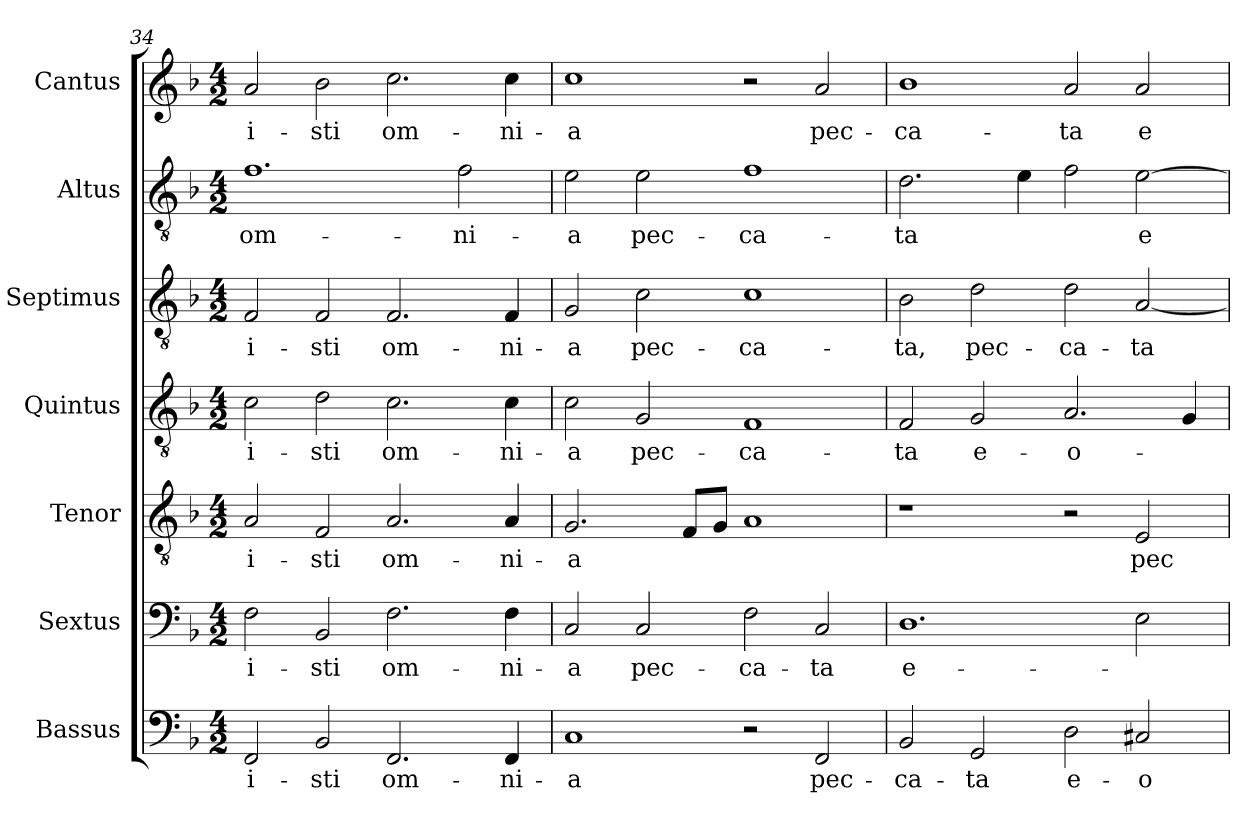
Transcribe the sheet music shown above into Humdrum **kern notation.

**kern	**text	**kern	**text	**kern	**text	**kern	**text	**kern	**text	**kern	**text	**kern	**text
*part7	*part7	*part6	*part6	*part5	*part5	*part4	*part4	*part3	*part3	*part2	*part2	*part1	*part1
*staff7	*staff7	*staff6	*staff6	*staff5	*staff5	*staff4	*staff4	*staff3	*staff3	*staff2	*staff2	*staff1	*staff1
*I"Bassus	*	*I"Sextus	*	*I"Tenor	*	*I"Quintus	*	*I"Septimus	*	*I"Altus	*	*I"Cantus	*
*I'B.	*	*	*	*I'T.	*	*	*	*	*	*I'A.	*	*I'C.	*
*clefF4	*	*clefF4	*	*clefGv2	*	*clefGv2	*	*clefGv2	*	*clefGv2	*	*clefG2	*
*	*	*	*	*ITrd7c12	*	*ITrd7c12	*	*ITrd7c12	*	*ITrd7c12	*	*	*
*k[b-]	*	*k[b-]	*	*k[b-]	*	*k[b-]	*	*k[b-]	*	*k[b-]	*	*k[b-]	*
*d:	*	*d:	*	*d:	*	*d:	*	*d:	*	*d:	*	*d:	*
*M4/2	*	*M4/2	*	*M4/2	*	*M4/2	*	*M4/2	*	*M4/2	*	*M4/2	*
=34	=34	=34	=34	=34	=34	=34	=34	=34	=34	=34	=34	=34	=34
!	!LO:LY:b:color=#000000	!	!	!	!	!	!	!	!	!	!	!	!
!	!	!	!LO:LY:b:color=#000000	!	!	!	!	!	!	!	!	!	!
!	!	!	!	!	!LO:LY:b:color=#000000	!	!	!	!	!	!	!	!
!	!	!	!	!	!	!	!LO:LY:b:color=#000000	!	!	!	!	!	!
!	!	!	!	!	!	!	!	!	!LO:LY:b:color=#000000	!	!	!	!
!	!	!	!	!	!	!	!	!	!	!	!LO:LY:b:color=#000000	!	!
!	!	!	!	!	!	!	!	!	!	!	!	!	!LO:LY:b:color=#000000
2FFi/	-i-	2Fi\	-i-	2AAi/	-i-	2Ci\	-i-	2FFi/	-i-	1.Fi	om-	2ai/	-i-
!	!LO:LY:b:color=#000000	!	!	!	!	!	!	!	!	!	!	!	!
!	!	!	!LO:LY:b:color=#000000	!	!	!	!	!	!	!	!	!	!
!	!	!	!	!	!LO:LY:b:color=#000000	!	!	!	!	!	!	!	!
!	!	!	!	!	!	!	!LO:LY:b:color=#000000	!	!	!	!	!	!
!	!	!	!	!	!	!	!	!	!LO:LY:b:color=#000000	!	!	!	!
!	!	!	!	!	!	!	!	!	!	!	!	!	!LO:LY:b:color=#000000
2BB-i/	-sti	2BB-i/	-sti	2FFi/	-sti	2Di\	-sti	2FFi/	-sti	.	.	2b-i\	-sti
!	!LO:LY:b:color=#000000	!	!	!	!	!	!	!	!	!	!	!	!
!	!	!	!LO:LY:b:color=#000000	!	!	!	!	!	!	!	!	!	!
!	!	!	!	!	!LO:LY:b:color=#000000	!	!	!	!	!	!	!	!
!	!	!	!	!	!	!	!LO:LY:b:color=#000000	!	!	!	!	!	!
!	!	!	!	!	!	!	!	!	!LO:LY:b:color=#000000	!	!	!	!
!	!	!	!	!	!	!	!	!	!	!	!	!	!LO:LY:b:color=#000000
2.FFi/	om-	2.Fi\	om-	2.AAi/	om-	2.Ci\	om-	2.FFi/	om-	.	.	2.cci\	om-
!	!	!	!	!	!	!	!	!	!	!	!LO:LY:b:color=#000000	!	!
.	.	.	.	.	.	.	.	.	.	2Fi\	-ni-	.	.
!	!LO:LY:b:color=#000000	!	!	!	!	!	!	!	!	!	!	!	!
!	!	!	!LO:LY:b:color=#000000	!	!	!	!	!	!	!	!	!	!
!	!	!	!	!	!LO:LY:b:color=#000000	!	!	!	!	!	!	!	!
!	!	!	!	!	!	!	!LO:LY:b:color=#000000	!	!	!	!	!	!
!	!	!	!	!	!	!	!	!	!LO:LY:b:color=#000000	!	!	!	!
!	!	!	!	!	!	!	!	!	!	!	!	!	!LO:LY:b:color=#000000
4FFi/	-ni-	4Fi\	-ni-	4AAi/	-ni-	4Ci\	-ni-	4FFi/	-ni-	.	.	4cci\	-ni-
=35	=35	=35	=35	=35	=35	=35	=35	=35	=35	=35	=35	=35	=35
!	!LO:LY:b:color=#000000	!	!	!	!	!	!	!	!	!	!	!	!
!	!	!	!LO:LY:b:color=#000000	!	!	!	!	!	!	!	!	!	!
!	!	!	!	!	!LO:LY:b:color=#000000	!	!	!	!	!	!	!	!
!	!	!	!	!	!	!	!LO:LY:b:color=#000000	!	!	!	!	!	!
!	!	!	!	!	!	!	!	!	!LO:LY:b:color=#000000	!	!	!	!
!	!	!	!	!	!	!	!	!	!	!	!LO:LY:b:color=#000000	!	!
!	!	!	!	!	!	!	!	!	!	!	!	!	!LO:LY:b:color=#000000
1Ci	-a	2Ci/	-a	2.GGi/	-a	2Ci\	-a	2GGi/	-a	2Ei\	-a	1cci	-a
!	!	!	!LO:LY:b:color=#000000	!	!	!	!	!	!	!	!	!	!
!	!	!	!	!	!	!	!LO:LY:b:color=#000000	!	!	!	!	!	!
!	!	!	!	!	!	!	!	!	!LO:LY:b:color=#000000	!	!	!	!
!	!	!	!	!	!	!	!	!	!	!	!LO:LY:b:color=#000000	!	!
.	.	2Ci/	pec-	.	.	2GGi/	pec-	2Ci\	pec-	2Ei\	pec-	.	.
.	.	.	.	8FFi/L	.	.	.	.	.	.	.	.	.
.	.	.	.	8GGi/J	.	.	.	.	.	.	.	.	.
!	!	!	!LO:LY:b:color=#000000	!	!	!	!	!	!	!	!	!	!
!	!	!	!	!	!	!	!LO:LY:b:color=#000000	!	!	!	!	!	!
!	!	!	!	!	!	!	!	!	!LO:LY:b:color=#000000	!	!	!	!
!	!	!	!	!	!	!	!	!	!	!	!LO:LY:b:color=#000000	!	!
2r	.	2Fi\	-ca-	1AAi	.	1FFi	-ca-	1Ci	-ca-	1Fi	-ca-	2r	.
!	!LO:LY:b:color=#000000	!	!	!	!	!	!	!	!	!	!	!	!
!	!	!	!LO:LY:b:color=#000000	!	!	!	!	!	!	!	!	!	!
!	!	!	!	!	!	!	!	!	!	!	!	!	!LO:LY:b:color=#000000
2FFi/	pec-	2Ci/	-ta	.	.	.	.	.	.	.	.	2ai/	pec-
=36	=36	=36	=36	=36	=36	=36	=36	=36	=36	=36	=36	=36	=36
!	!LO:LY:b:color=#000000	!	!	!	!	!	!	!	!	!	!	!	!
!	!	!	!LO:LY:b:color=#000000	!	!	!	!	!	!	!	!	!	!
!	!	!	!	!	!	!	!LO:LY:b:color=#000000	!	!	!	!	!	!
!	!	!	!	!	!	!	!	!	!LO:LY:b:color=#000000	!	!	!	!
!	!	!	!	!	!	!	!	!	!	!	!LO:LY:b:color=#000000	!	!
!	!	!	!	!	!	!	!	!	!	!	!	!	!LO:LY:b:color=#000000
2BB-i/	-ca-	1.Di	e-	1r	.	2FFi/	-ta	2BB-i\	-ta,	2.Di\	-ta	1b-i	-ca-
!	!LO:LY:b:color=#000000	!	!	!	!	!	!	!	!	!	!	!	!
!	!	!	!	!	!	!	!LO:LY:b:color=#000000	!	!	!	!	!	!
!	!	!	!	!	!	!	!	!	!LO:LY:b:color=#000000	!	!	!	!
2GGi/	-ta	.	.	.	.	2GGi/	e-	2Di\	pec-	.	.	.	.
.	.	.	.	.	.	.	.	.	.	4Ei\	.	.	.
!	!LO:LY:b:color=#000000	!	!	!	!	!	!	!	!	!	!	!	!
!	!	!	!	!	!	!	!LO:LY:b:color=#000000	!	!	!	!	!	!
!	!	!	!	!	!	!	!	!	!LO:LY:b:color=#000000	!	!	!	!
!	!	!	!	!	!	!	!	!	!	!	!	!	!LO:LY:b:color=#000000
2Di\	e-	.	.	2r	.	2.AAi/	-o-	2Di\	-ca-	2Fi\	.	2ai/	-ta
!	!LO:LY:b:color=#000000	!	!	!	!	!	!	!	!	!	!	!	!
!	!	!	!	!	!LO:LY:b:color=#000000	!	!	!	!	!	!	!	!
!	!	!	!	!	!	!	!	!	!LO:LY:b:color=#000000	!	!	!	!
!	!	!	!	!	!	!	!	!	!	!	!LO:LY:b:color=#000000	!	!
!	!	!	!	!	!	!	!	!	!	!	!	!	!LO:LY:b:color=#000000
2C#Xi/	-o-	2Ei\	.	2EEi/	pec-	.	.	[2AAi/	-ta	[2Ei\	e-	2ai/	e-
.	.	.	.	.	.	4GGi/	.	.	.	.	.	.	.
=	=	=	=	=	=	=	=	=	=	=	=	=	=
*-	*-	*-	*-	*-	*-	*-	*-	*-	*-	*-	*-	*-	*-
